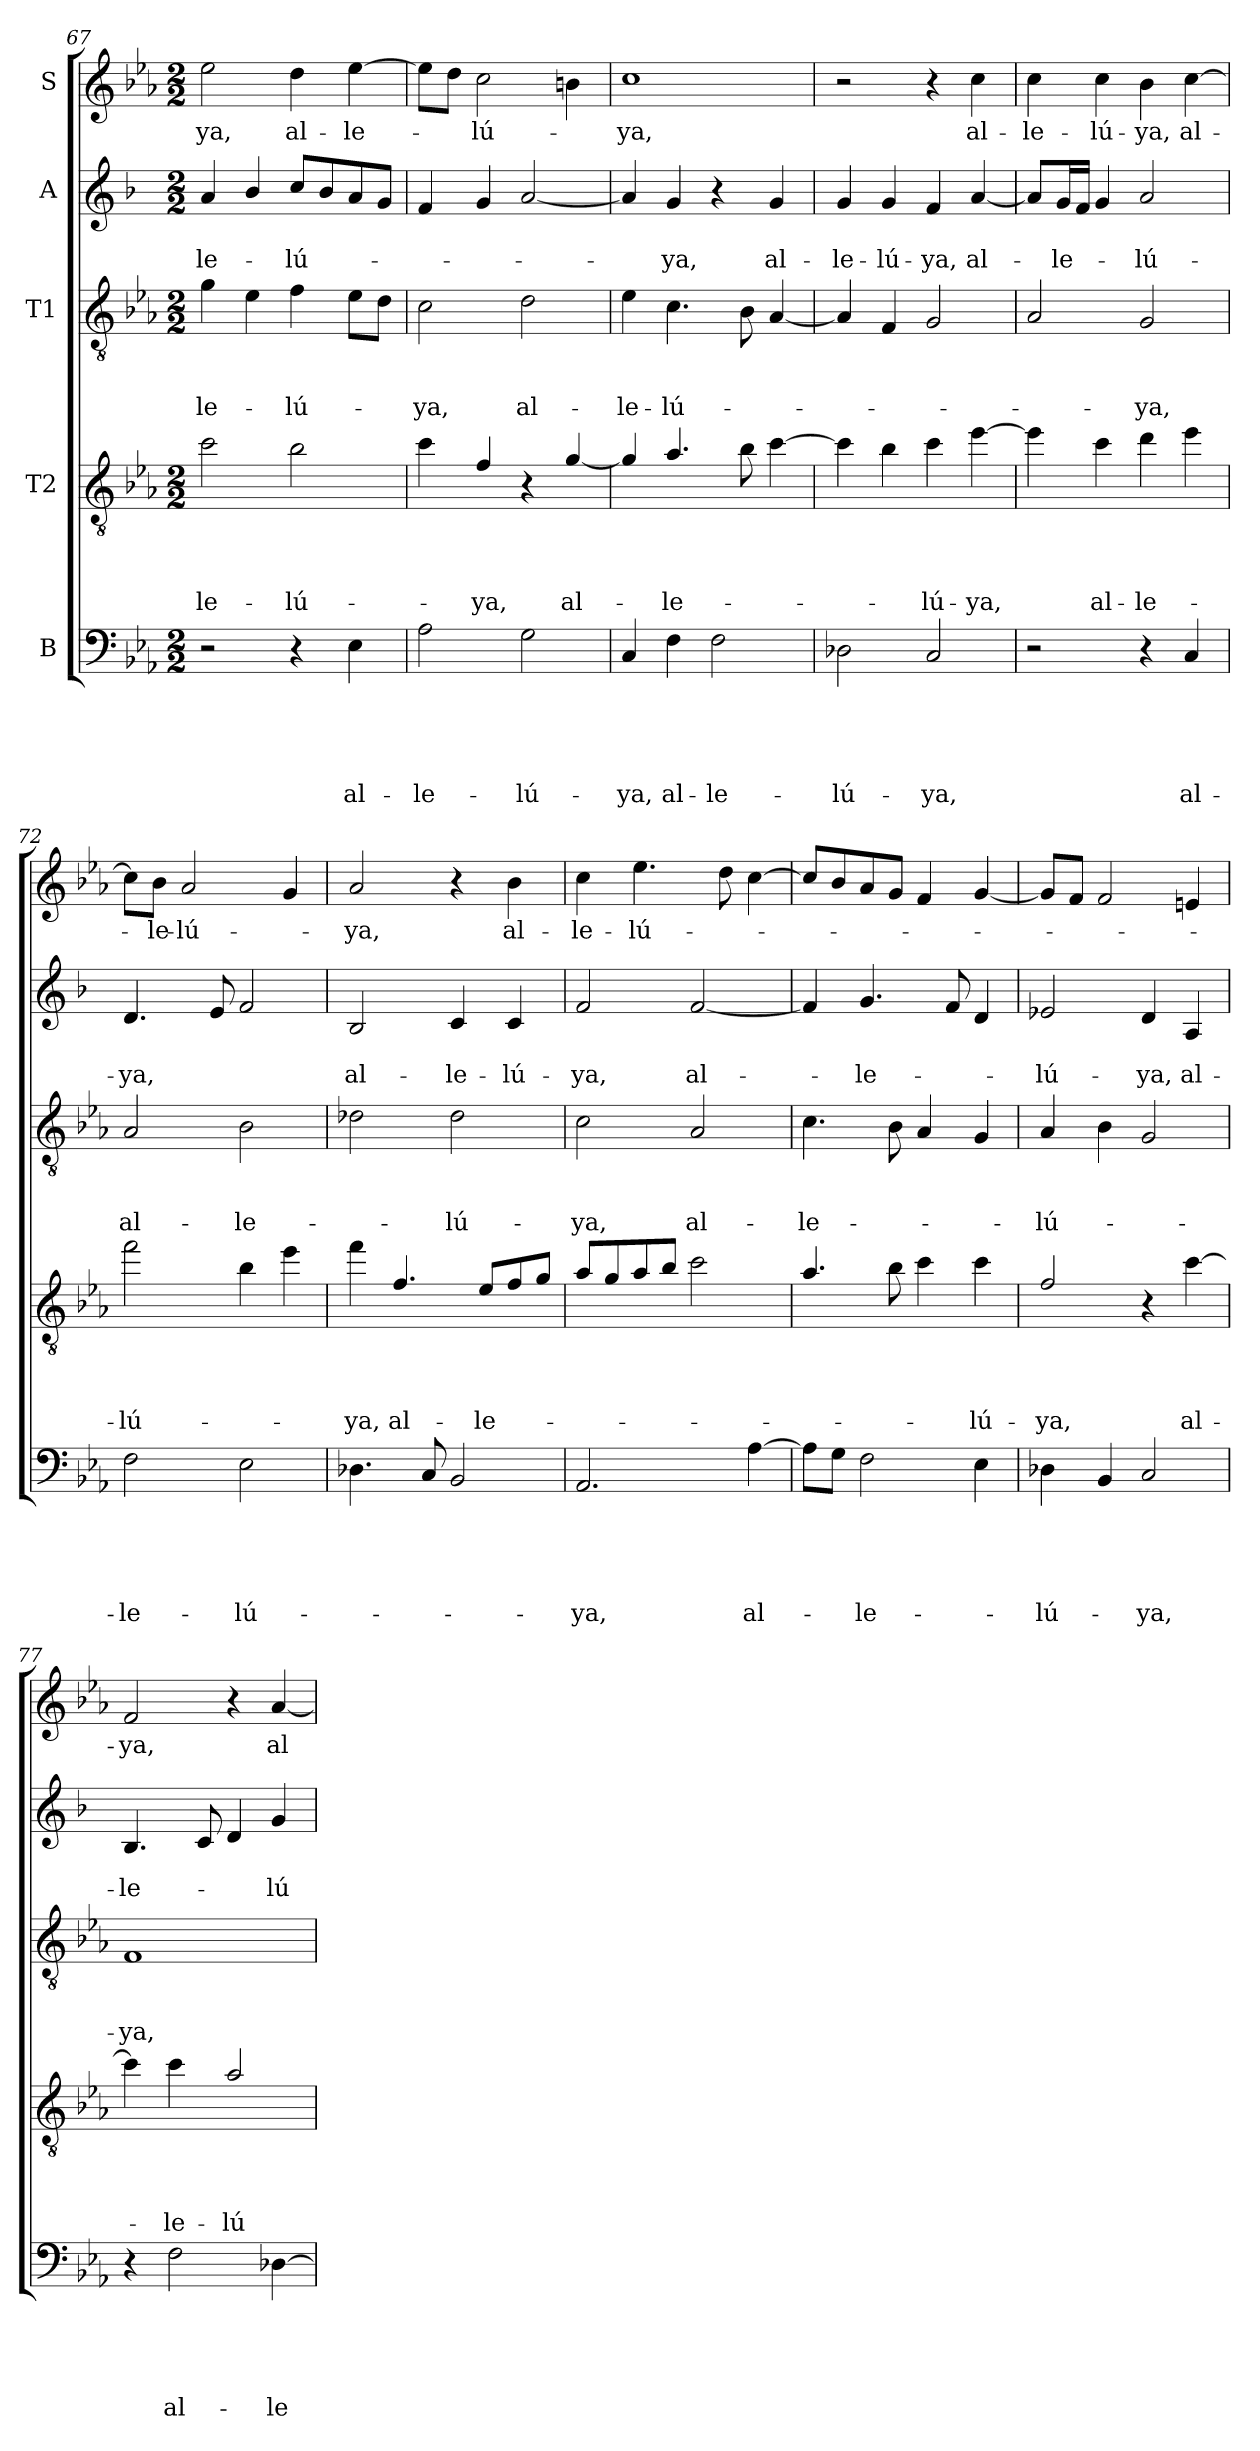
**kern	**text	**text	**text	**text	**text	**kern	**text	**text	**text	**text	**kern	**text	**text	**text	**kern	**text	**text	**kern	**text
*part5	*part5	*part5	*part5	*part5	*part5	*part4	*part4	*part4	*part4	*part4	*part3	*part3	*part3	*part3	*part2	*part2	*part2	*part1	*part1
*staff5	*staff5	*staff5	*staff5	*staff5	*staff5	*staff4	*staff4	*staff4	*staff4	*staff4	*staff3	*staff3	*staff3	*staff3	*staff2	*staff2	*staff2	*staff1	*staff1
*I"B	*	*	*	*	*	*I"T2	*	*	*	*	*I"T1	*	*	*	*I"A	*	*	*I"S	*
!!LO:PB:g=z
*clefF4	*	*	*	*	*	*clefGv2	*	*	*	*	*clefGv2	*	*	*	*clefG2	*	*	*clefG2	*
*	*	*	*	*	*	*ITrd8c14	*	*	*	*	*	*	*	*	*ITrd1c2	*	*	*	*
*k[b-e-a-]	*	*	*	*	*	*k[b-e-a-]	*	*	*	*	*k[b-e-a-]	*	*	*	*k[b-e-a-]	*	*	*k[b-e-a-]	*
*E-:	*	*	*	*	*	*E-:	*	*	*	*	*E-:	*	*	*	*E-:	*	*	*E-:	*
*M2/2	*	*	*	*	*	*M2/2	*	*	*	*	*M2/2	*	*	*	*M2/2	*	*	*M2/2	*
=67	=67	=67	=67	=67	=67	=67	=67	=67	=67	=67	=67	=67	=67	=67	=67	=67	=67	=67	=67
!	!	!	!	!	!	!	!	!	!	!LO:LY:b	!	!	!	!LO:LY:b	!	!	!LO:LY:b	!	!LO:LY:b
2r	.	.	.	.	.	2c\	.	.	.	-le-	4g\	.	.	-le-	4g/	.	-le-	2ee-\	-ya,
.	.	.	.	.	.	.	.	.	.	.	4e-\	.	.	.	4a-/	.	.	.	.
!	!	!	!	!	!	!	!	!	!	!LO:LY:b	!	!	!	!LO:LY:b	!	!	!LO:LY:b	!	!LO:LY:b
4r	.	.	.	.	.	2B-\	.	.	.	-lú-	4f\	.	.	-lú-	8b-/L	.	-lú-	4dd\	al-
.	.	.	.	.	.	.	.	.	.	.	.	.	.	.	8a-/	.	.	.	.
!	!	!	!	!	!LO:LY:b	!	!	!	!	!	!	!	!	!	!	!	!	!	!LO:LY:b
4E-\	.	.	.	.	al-	.	.	.	.	.	8e-\L	.	.	.	8g/	.	.	[4ee-\	-le-
.	.	.	.	.	.	.	.	.	.	.	8d\J	.	.	.	8f/J	.	.	.	.
=68	=68	=68	=68	=68	=68	=68	=68	=68	=68	=68	=68	=68	=68	=68	=68	=68	=68	=68	=68
!	!	!	!	!	!LO:LY:b	!	!	!	!	!	!	!	!	!LO:LY:b	!	!	!	!	!
2A-\	.	.	.	.	-le-	4c\	.	.	.	.	2c\	.	.	-ya,	4e-/	.	.	8ee-\L]	.
.	.	.	.	.	.	.	.	.	.	.	.	.	.	.	.	.	.	8dd\J	.
!	!	!	!	!	!	!	!	!	!	!LO:LY:b	!	!	!	!	!	!	!	!	!LO:LY:b
.	.	.	.	.	.	4F/	.	.	.	-ya,	.	.	.	.	4f/	.	.	2cc\	-lú-
!	!	!	!	!	!LO:LY:b	!	!	!	!	!	!	!	!	!LO:LY:b	!	!	!	!	!
2G\	.	.	.	.	-lú-	4r	.	.	.	.	2d\	.	.	al-	[2g/	.	.	.	.
!	!	!	!	!	!	!	!	!	!	!LO:LY:b	!	!	!	!	!	!	!	!	!
.	.	.	.	.	.	[4G/	.	.	.	al-	.	.	.	.	.	.	.	4b\	.
=69	=69	=69	=69	=69	=69	=69	=69	=69	=69	=69	=69	=69	=69	=69	=69	=69	=69	=69	=69
!	!	!	!	!	!LO:LY:b	!	!	!	!	!	!	!	!	!LO:LY:b	!	!	!	!	!LO:LY:b
4C/	.	.	.	.	-ya,	4G/]	.	.	.	.	4e-\	.	.	-le-	4g/]	.	.	1cc	-ya,
!	!	!	!	!	!LO:LY:b	!	!	!	!	!LO:LY:b	!	!	!	!LO:LY:b	!	!	!LO:LY:b	!	!
4F\	.	.	.	.	al-	4.A-/	.	.	.	-le-	4.c\	.	.	-lú-	4f/	.	-ya,	.	.
!	!	!	!	!	!LO:LY:b	!	!	!	!	!	!	!	!	!	!	!	!	!	!
2F\	.	.	.	.	-le-	.	.	.	.	.	.	.	.	.	4r	.	.	.	.
.	.	.	.	.	.	8B-\	.	.	.	.	8B-\	.	.	.	.	.	.	.	.
!	!	!	!	!	!	!	!	!	!	!	!	!	!	!	!	!	!LO:LY:b	!	!
.	.	.	.	.	.	[4c\	.	.	.	.	[4A-/	.	.	.	4f/	.	al-	.	.
=70	=70	=70	=70	=70	=70	=70	=70	=70	=70	=70	=70	=70	=70	=70	=70	=70	=70	=70	=70
!	!	!	!	!	!LO:LY:b	!	!	!	!	!	!	!	!	!	!	!	!LO:LY:b	!	!
2D-X\	.	.	.	.	-lú-	4c\]	.	.	.	.	4A-/]	.	.	.	4f/	.	-le-	2r	.
!	!	!	!	!	!	!	!	!	!	!	!	!	!	!	!	!	!LO:LY:b	!	!
.	.	.	.	.	.	4B-\	.	.	.	.	4F/	.	.	.	4f/	.	-lú-	.	.
!	!	!	!	!	!LO:LY:b	!	!	!	!	!LO:LY:b	!	!	!	!	!	!	!LO:LY:b	!	!
2C/	.	.	.	.	-ya,	4c\	.	.	.	-lú-	2G/	.	.	.	4e-/	.	-ya,	4r	.
!	!	!	!	!	!	!	!	!	!	!LO:LY:b	!	!	!	!	!	!	!LO:LY:b	!	!LO:LY:b
.	.	.	.	.	.	[4e-\	.	.	.	-ya,	.	.	.	.	[4g/	.	al-	4cc\	al-
=71	=71	=71	=71	=71	=71	=71	=71	=71	=71	=71	=71	=71	=71	=71	=71	=71	=71	=71	=71
!	!	!	!	!	!	!	!	!	!	!	!	!	!	!	!	!	!	!	!LO:LY:b
2r	.	.	.	.	.	4e-\]	.	.	.	.	2A-/	.	.	.	8g/L]	.	.	4cc\	-le-
!	!	!	!	!	!	!	!	!	!	!	!	!	!	!	!	!	!LO:LY:b	!	!
.	.	.	.	.	.	.	.	.	.	.	.	.	.	.	16f/L	.	-le-	.	.
.	.	.	.	.	.	.	.	.	.	.	.	.	.	.	16e-/JJ	.	.	.	.
!	!	!	!	!	!	!	!	!	!	!LO:LY:b	!	!	!	!	!	!	!	!	!LO:LY:b
.	.	.	.	.	.	4c\	.	.	.	al-	.	.	.	.	4f/	.	.	4cc\	-lú-
!	!	!	!	!	!	!	!	!	!	!LO:LY:b	!	!	!	!LO:LY:b	!	!	!LO:LY:b	!	!LO:LY:b
4r	.	.	.	.	.	4d\	.	.	.	-le-	2G/	.	.	-ya,	2g/	.	-lú-	4b-\	-ya,
!	!	!	!	!	!LO:LY:b	!	!	!	!	!	!	!	!	!	!	!	!	!	!LO:LY:b
4C/	.	.	.	.	al-	4e-\	.	.	.	.	.	.	.	.	.	.	.	[4cc\	al-
!!LO:LB:g=z
=72	=72	=72	=72	=72	=72	=72	=72	=72	=72	=72	=72	=72	=72	=72	=72	=72	=72	=72	=72
!	!	!	!	!	!LO:LY:b	!	!	!	!	!LO:LY:b	!	!	!	!LO:LY:b	!	!	!LO:LY:b	!	!
2F\	.	.	.	.	-le-	2f\	.	.	.	-lú-	2A-/	.	.	al-	4.c/	.	-ya,	8cc\L]	.
!	!	!	!	!	!	!	!	!	!	!	!	!	!	!	!	!	!	!	!LO:LY:b
.	.	.	.	.	.	.	.	.	.	.	.	.	.	.	.	.	.	8b-\J	-le-
!	!	!	!	!	!	!	!	!	!	!	!	!	!	!	!	!	!	!	!LO:LY:b
.	.	.	.	.	.	.	.	.	.	.	.	.	.	.	.	.	.	2a-/	-lú-
.	.	.	.	.	.	.	.	.	.	.	.	.	.	.	8d/	.	.	.	.
!	!	!	!	!	!LO:LY:b	!	!	!	!	!	!	!	!	!LO:LY:b	!	!	!	!	!
2E-\	.	.	.	.	-lú-	4B-\	.	.	.	.	2B-\	.	.	-le-	2e-/	.	.	.	.
.	.	.	.	.	.	4e-\	.	.	.	.	.	.	.	.	.	.	.	4g/	.
=73	=73	=73	=73	=73	=73	=73	=73	=73	=73	=73	=73	=73	=73	=73	=73	=73	=73	=73	=73
!	!	!	!	!	!	!	!	!	!	!LO:LY:b	!	!	!	!	!	!	!LO:LY:b	!	!LO:LY:b
4.D-X\	.	.	.	.	.	4f\	.	.	.	-ya,	2d-X\	.	.	.	2A-/	.	al-	2a-/	-ya,
!	!	!	!	!	!	!	!	!	!	!LO:LY:b	!	!	!	!	!	!	!	!	!
.	.	.	.	.	.	4.F/	.	.	.	al-	.	.	.	.	.	.	.	.	.
8C/	.	.	.	.	.	.	.	.	.	.	.	.	.	.	.	.	.	.	.
!	!	!	!	!	!	!	!	!	!	!	!	!	!	!LO:LY:b	!	!	!LO:LY:b	!	!
2BB-/	.	.	.	.	.	.	.	.	.	.	2d-\	.	.	-lú-	4B-/	.	-le-	4r	.
!	!	!	!	!	!	!	!	!	!	!LO:LY:b	!	!	!	!	!	!	!	!	!
.	.	.	.	.	.	8E-/L	.	.	.	-le-	.	.	.	.	.	.	.	.	.
!	!	!	!	!	!	!	!	!	!	!	!	!	!	!	!	!	!LO:LY:b	!	!LO:LY:b
.	.	.	.	.	.	8F/	.	.	.	.	.	.	.	.	4B-/	.	-lú-	4b-\	al-
.	.	.	.	.	.	8G/J	.	.	.	.	.	.	.	.	.	.	.	.	.
=74	=74	=74	=74	=74	=74	=74	=74	=74	=74	=74	=74	=74	=74	=74	=74	=74	=74	=74	=74
!	!	!	!	!	!LO:LY:b	!	!	!	!	!	!	!	!	!LO:LY:b	!	!	!LO:LY:b	!	!LO:LY:b
2.AA-/	.	.	.	.	-ya,	8A-/L	.	.	.	.	2c\	.	.	-ya,	2e-/	.	-ya,	4cc\	-le-
.	.	.	.	.	.	8G/	.	.	.	.	.	.	.	.	.	.	.	.	.
!	!	!	!	!	!	!	!	!	!	!	!	!	!	!	!	!	!	!	!LO:LY:b
.	.	.	.	.	.	8A-/	.	.	.	.	.	.	.	.	.	.	.	4.ee-\	-lú-
.	.	.	.	.	.	8B-/J	.	.	.	.	.	.	.	.	.	.	.	.	.
!	!	!	!	!	!	!	!	!	!	!	!	!	!	!LO:LY:b	!	!	!LO:LY:b	!	!
.	.	.	.	.	.	2c\	.	.	.	.	2A-/	.	.	al-	[2e-/	.	al-	.	.
.	.	.	.	.	.	.	.	.	.	.	.	.	.	.	.	.	.	8dd\	.
!	!	!	!	!	!LO:LY:b	!	!	!	!	!	!	!	!	!	!	!	!	!	!
[4A-\	.	.	.	.	al-	.	.	.	.	.	.	.	.	.	.	.	.	[4cc\	.
=75	=75	=75	=75	=75	=75	=75	=75	=75	=75	=75	=75	=75	=75	=75	=75	=75	=75	=75	=75
!	!	!	!	!	!	!	!	!	!	!	!	!	!	!LO:LY:b	!	!	!	!	!
8A-\L]	.	.	.	.	.	4.A-/	.	.	.	.	4.c\	.	.	-le-	4e-/]	.	.	8cc/L]	.
8G\J	.	.	.	.	.	.	.	.	.	.	.	.	.	.	.	.	.	8b-/	.
!	!	!	!	!	!LO:LY:b	!	!	!	!	!	!	!	!	!	!	!	!LO:LY:b	!	!
2F\	.	.	.	.	-le-	.	.	.	.	.	.	.	.	.	4.f/	.	-le-	8a-/	.
.	.	.	.	.	.	8B-\	.	.	.	.	8B-\	.	.	.	.	.	.	8g/J	.
.	.	.	.	.	.	4c\	.	.	.	.	4A-/	.	.	.	.	.	.	4f/	.
.	.	.	.	.	.	.	.	.	.	.	.	.	.	.	8e-/	.	.	.	.
!	!	!	!	!	!	!	!	!	!	!LO:LY:b	!	!	!	!	!	!	!	!	!
4E-\	.	.	.	.	.	4c\	.	.	.	-lú-	4G/	.	.	.	4c/	.	.	[4g/	.
=76	=76	=76	=76	=76	=76	=76	=76	=76	=76	=76	=76	=76	=76	=76	=76	=76	=76	=76	=76
!	!	!	!	!	!LO:LY:b	!	!	!	!	!LO:LY:b	!	!	!	!LO:LY:b	!	!	!LO:LY:b	!	!
4D-X\	.	.	.	.	-lú-	2F/	.	.	.	-ya,	4A-/	.	.	-lú-	2d-X/	.	-lú-	8g/L]	.
.	.	.	.	.	.	.	.	.	.	.	.	.	.	.	.	.	.	8f/J	.
4BB-/	.	.	.	.	.	.	.	.	.	.	4B-\	.	.	.	.	.	.	2f/	.
!	!	!	!	!	!LO:LY:b	!	!	!	!	!	!	!	!	!	!	!	!LO:LY:b	!	!
2C/	.	.	.	.	-ya,	4r	.	.	.	.	2G/	.	.	.	4c/	.	-ya,	.	.
!	!	!	!	!	!	!	!	!	!	!LO:LY:b	!	!	!	!	!	!	!LO:LY:b	!	!
.	.	.	.	.	.	[4c\	.	.	.	al-	.	.	.	.	4G/	.	al-	4e/	.
!!LO:PB:g=z
=77	=77	=77	=77	=77	=77	=77	=77	=77	=77	=77	=77	=77	=77	=77	=77	=77	=77	=77	=77
!	!	!	!	!	!	!	!	!	!	!	!	!	!	!LO:LY:b	!	!	!LO:LY:b	!	!LO:LY:b
4r	.	.	.	.	.	4c\]	.	.	.	.	1F	.	.	-ya,	4.A-/	.	-le-	2f/	-ya,
!	!	!	!	!	!LO:LY:b	!	!	!	!	!LO:LY:b	!	!	!	!	!	!	!	!	!
2F\	.	.	.	.	al-	4c\	.	.	.	-le-	.	.	.	.	.	.	.	.	.
.	.	.	.	.	.	.	.	.	.	.	.	.	.	.	8B-/	.	.	.	.
!	!	!	!	!	!	!	!	!	!	!LO:LY:b	!	!	!	!	!	!	!	!	!
.	.	.	.	.	.	2A-/	.	.	.	-lú-	.	.	.	.	4c/	.	.	4r	.
!	!	!	!	!	!LO:LY:b	!	!	!	!	!	!	!	!	!	!	!	!LO:LY:b	!	!LO:LY:b
[4D-X\	.	.	.	.	-le-	.	.	.	.	.	.	.	.	.	4f/	.	-lú-	[4a-/	al-
=	=	=	=	=	=	=	=	=	=	=	=	=	=	=	=	=	=	=	=
*-	*-	*-	*-	*-	*-	*-	*-	*-	*-	*-	*-	*-	*-	*-	*-	*-	*-	*-	*-
